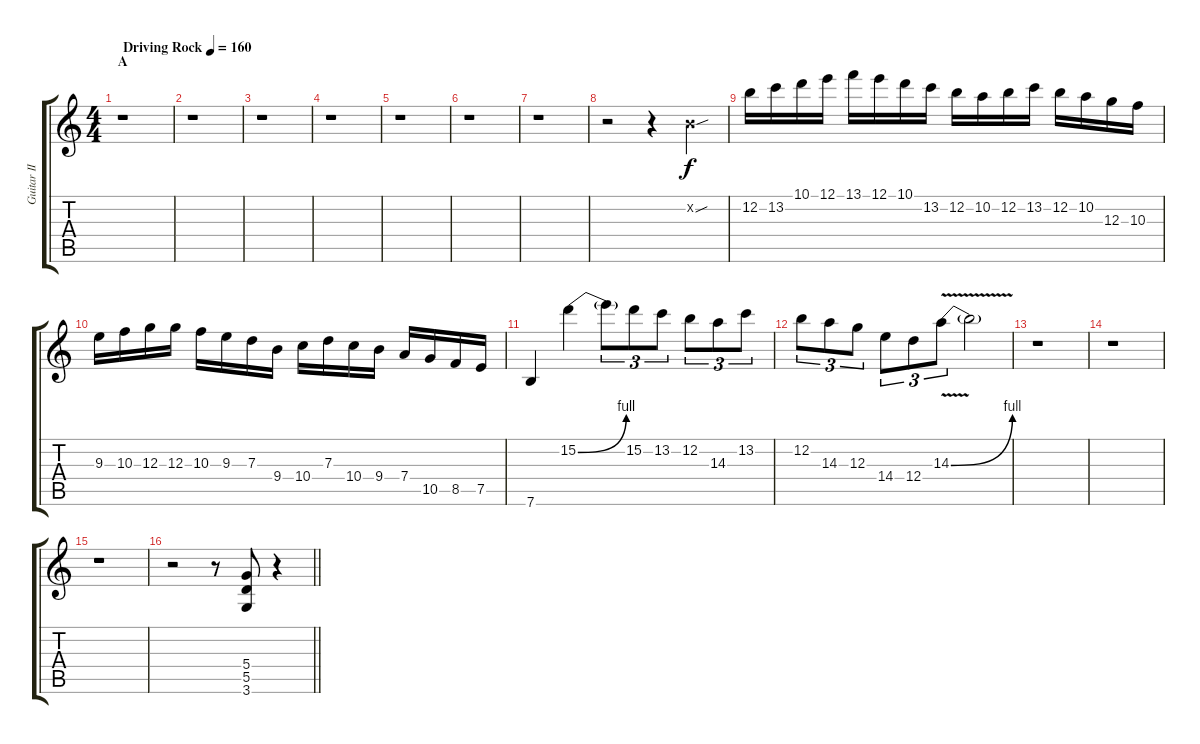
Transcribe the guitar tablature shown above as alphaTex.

\track ("Guitar II" "Guitar II") {instrument overdrivenguitar}
\staff {score tabs}
\tuning (E4 B3 G3 D3 A2 E2) {hide}
\ts (4 4)
\section ("" "A")
\tempo (160 "Driving Rock")
\clef g2
\ks c
r.1{dy f instrument overdrivenguitar} |
r.1 |
r.1 |
r.1 |
r.1 |
r.1 |
r.1 |
r.2 r.4 0.2{sou x}.4 |
12.2.16 13.2.16 10.1.16 12.1.16 13.1.16 12.1.16 10.1.16 13.2.16 12.2.16 10.2.16 12.2.16 13.2.16 12.2.16 10.2.16 12.3.16 10.3.16 |
9.3.16 10.3.16 12.3.16 12.3.16 10.3.16 9.3.16 7.3.16 9.4.16 10.4.16 7.3.16 10.4.16 9.4.16 7.4.16 10.5.16 8.5.16 7.5.16 |
7.6.4 15.2{be (bend 0 0 60 4)}.4 15.2{t}.8{tu (3 2)} 15.2.8{tu (3 2)} 13.2.8{tu (3 2)} 12.2.8{tu (3 2)} 14.3.8{tu (3 2)} 13.2.8{tu (3 2)} |
12.2.8{tu (3 2)} 14.3.8{tu (3 2)} 12.3.8{tu (3 2)} 14.4.8{tu (3 2)} 12.4.8{tu (3 2)} 14.3{be (bend 0 0 60 4) v}.8{tu (3 2)} 14.3{t}.2 |
r.1 |
r.1 |
r.1 |
\barLineRight lightlight
r.2 r.8 (5.4 5.5 3.6).8{balance 8} r.4
